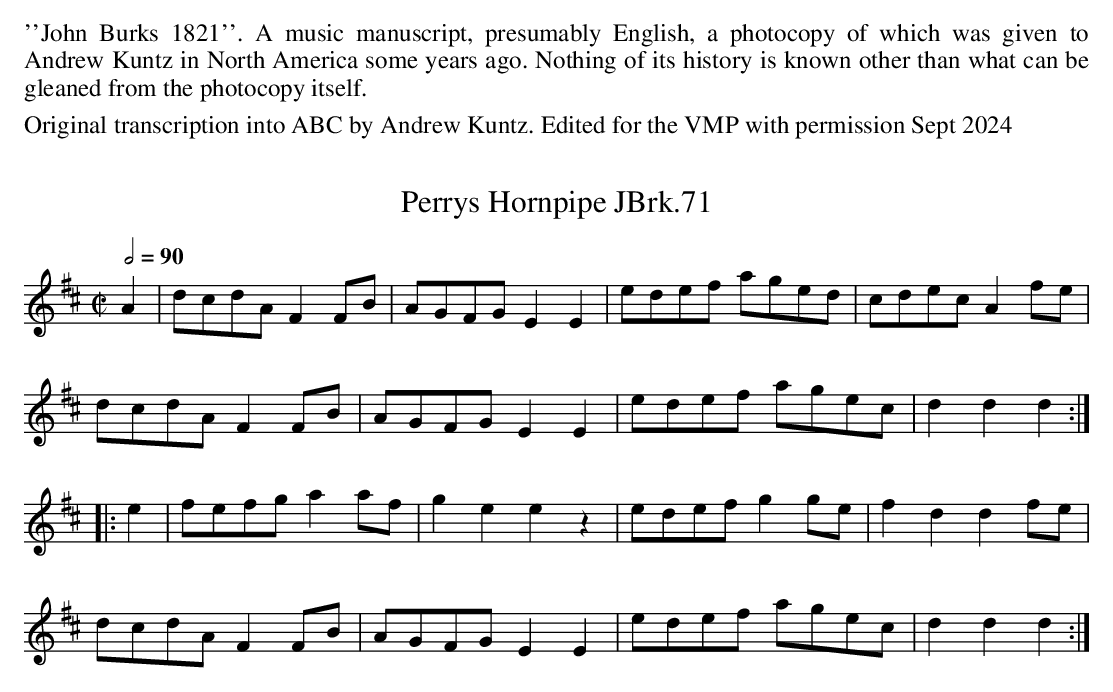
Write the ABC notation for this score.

X:1
T:Perrys Hornpipe JBrk.71
Q:1/2=90
M:C|
L:1/8
K:D
A2|dcdA F2 FB|AGFG E2E2|edef aged|cdec A2 fe|
dcdA F2 FB|AGFG E2E2|edef agec|d2d2d2:|
|:e2|fefg a2 af|g2e2e2z2|edef g2 ge|f2d2d2 fe|
dcdA F2 FB|AGFG E2E2|edef agec|d2d2d2:|
